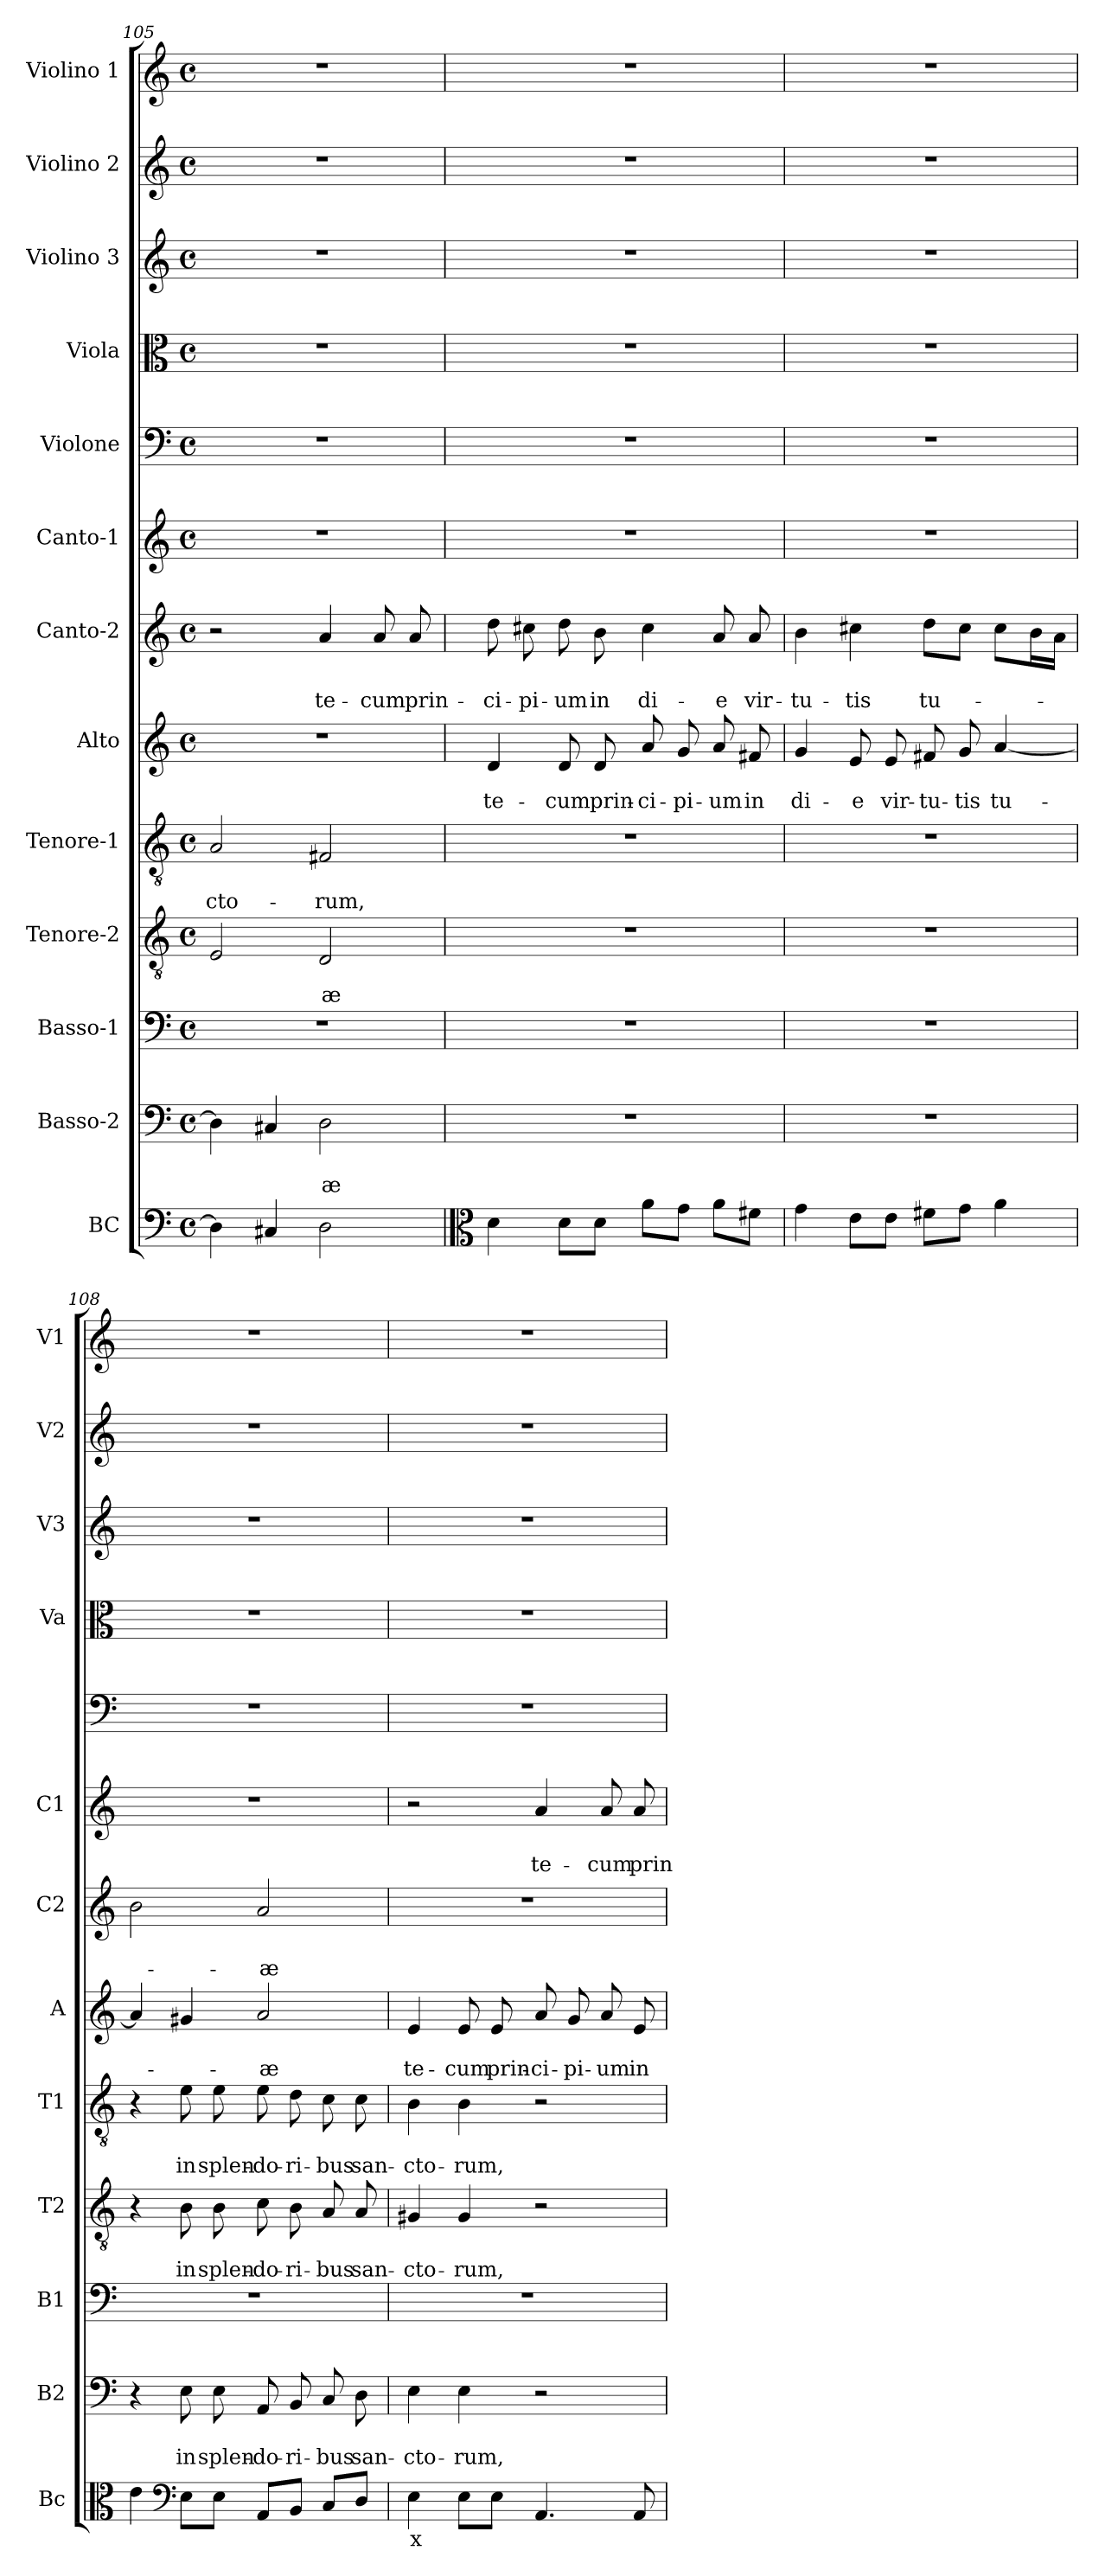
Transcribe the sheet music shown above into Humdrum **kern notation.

**kern	**text	**kern	**text	**text	**kern	**kern	**text	**text	**kern	**text	**text	**kern	**text	**text	**kern	**text	**text	**kern	**text	**text	**kern	**kern	**kern	**kern	**kern
*part13	*part13	*part12	*part12	*part12	*part11	*part10	*part10	*part10	*part9	*part9	*part9	*part8	*part8	*part8	*part7	*part7	*part7	*part6	*part6	*part6	*part5	*part4	*part3	*part2	*part1
*staff13	*staff13	*staff12	*staff12	*staff12	*staff11	*staff10	*staff10	*staff10	*staff9	*staff9	*staff9	*staff8	*staff8	*staff8	*staff7	*staff7	*staff7	*staff6	*staff6	*staff6	*staff5	*staff4	*staff3	*staff2	*staff1
*I"BC	*	*I"Basso-2	*	*	*I"Basso-1	*I"Tenore-2	*	*	*I"Tenore-1	*	*	*I"Alto	*	*	*I"Canto-2	*	*	*I"Canto-1	*	*	*I"Violone	*I"Viola	*I"Violino 3	*I"Violino 2	*I"Violino 1
*I'Bc	*	*I'B2	*	*	*I'B1	*I'T2	*	*	*I'T1	*	*	*I'A	*	*	*I'C2	*	*	*I'C1	*	*	*	*I'Va	*I'V3	*I'V2	*I'V1
*clefF4	*	*clefF4	*	*	*clefF4	*clefGv2	*	*	*clefGv2	*	*	*clefG2	*	*	*clefG2	*	*	*clefG2	*	*	*clefF4	*clefC3	*clefG2	*clefG2	*clefG2
*k[]	*	*k[]	*	*	*k[]	*k[]	*	*	*k[]	*	*	*k[]	*	*	*k[]	*	*	*k[]	*	*	*k[]	*k[]	*k[]	*k[]	*k[]
*C:	*	*C:	*	*	*C:	*C:	*	*	*C:	*	*	*C:	*	*	*C:	*	*	*C:	*	*	*C:	*C:	*C:	*C:	*C:
*M4/4	*	*M4/4	*	*	*M4/4	*M4/4	*	*	*M4/4	*	*	*M4/4	*	*	*M4/4	*	*	*M4/4	*	*	*M4/4	*M4/4	*M4/4	*M4/4	*M4/4
*met(c)	*	*met(c)	*	*	*met(c)	*met(c)	*	*	*met(c)	*	*	*met(c)	*	*	*met(c)	*	*	*met(c)	*	*	*met(c)	*met(c)	*met(c)	*met(c)	*met(c)
=105	=105	=105	=105	=105	=105	=105	=105	=105	=105	=105	=105	=105	=105	=105	=105	=105	=105	=105	=105	=105	=105	=105	=105	=105	=105
!	!	!	!	!	!	!	!	!	!	!	!LO:LY:b	!	!	!	!	!	!	!	!	!	!	!	!	!	!
4D\]	.	4D\]	.	.	1r	2E/	.	.	2A/	.	-cto-	1r	.	.	2r	.	.	1r	.	.	1r	1r	1r	1r	1r
4C#X/	.	4C#X/	.	.	.	.	.	.	.	.	.	.	.	.	.	.	.	.	.	.	.	.	.	.	.
!	!	!	!	!LO:LY:b	!	!	!	!LO:LY:b	!	!	!LO:LY:b	!	!	!	!	!	!LO:LY:b	!	!	!	!	!	!	!	!
2D\	.	2D\	.	-æ	.	2D/	.	-æ	2F#X/	.	-rum,	.	.	.	4a/	.	te-	.	.	.	.	.	.	.	.
!	!	!	!	!	!	!	!	!	!	!	!	!	!	!	!	!	!LO:LY:b	!	!	!	!	!	!	!	!
.	.	.	.	.	.	.	.	.	.	.	.	.	.	.	8a/	.	-cum	.	.	.	.	.	.	.	.
!	!	!	!	!	!	!	!	!	!	!	!	!	!	!	!	!	!LO:LY:b	!	!	!	!	!	!	!	!
.	.	.	.	.	.	.	.	.	.	.	.	.	.	.	8a/	.	prin-	.	.	.	.	.	.	.	.
=106	=106	=106	=106	=106	=106	=106	=106	=106	=106	=106	=106	=106	=106	=106	=106	=106	=106	=106	=106	=106	=106	=106	=106	=106	=106
*clefC3	*	*	*	*	*	*	*	*	*	*	*	*	*	*	*	*	*	*	*	*	*	*	*	*	*
!	!	!	!	!	!	!	!	!	!	!	!	!	!	!LO:LY:b	!	!	!LO:LY:b	!	!	!	!	!	!	!	!
4d\	.	1r	.	.	1r	1r	.	.	1r	.	.	4d/	.	te-	8dd\	.	-ci-	1r	.	.	1r	1r	1r	1r	1r
!	!	!	!	!	!	!	!	!	!	!	!	!	!	!	!	!	!LO:LY:b	!	!	!	!	!	!	!	!
.	.	.	.	.	.	.	.	.	.	.	.	.	.	.	8cc#X\	.	-pi-	.	.	.	.	.	.	.	.
!	!	!	!	!	!	!	!	!	!	!	!	!	!	!LO:LY:b	!	!	!LO:LY:b	!	!	!	!	!	!	!	!
8d\L	.	.	.	.	.	.	.	.	.	.	.	8d/	.	-cum	8dd\	.	-um	.	.	.	.	.	.	.	.
!	!	!	!	!	!	!	!	!	!	!	!	!	!	!LO:LY:b	!	!	!LO:LY:b	!	!	!	!	!	!	!	!
8d\J	.	.	.	.	.	.	.	.	.	.	.	8d/	.	prin-	8b\	.	in	.	.	.	.	.	.	.	.
!	!	!	!	!	!	!	!	!	!	!	!	!	!	!LO:LY:b	!	!	!LO:LY:b	!	!	!	!	!	!	!	!
8a\L	.	.	.	.	.	.	.	.	.	.	.	8a/	.	-ci-	4cc#\	.	di-	.	.	.	.	.	.	.	.
!	!	!	!	!	!	!	!	!	!	!	!	!	!	!LO:LY:b	!	!	!	!	!	!	!	!	!	!	!
8g\J	.	.	.	.	.	.	.	.	.	.	.	8g/	.	-pi-	.	.	.	.	.	.	.	.	.	.	.
!	!	!	!	!	!	!	!	!	!	!	!	!	!	!LO:LY:b	!	!	!LO:LY:b	!	!	!	!	!	!	!	!
8a\L	.	.	.	.	.	.	.	.	.	.	.	8a/	.	-um	8a/	.	-e	.	.	.	.	.	.	.	.
!	!	!	!	!	!	!	!	!	!	!	!	!	!	!LO:LY:b	!	!	!LO:LY:b	!	!	!	!	!	!	!	!
8f#X\J	.	.	.	.	.	.	.	.	.	.	.	8f#X/	.	in	8a/	.	vir-	.	.	.	.	.	.	.	.
=107	=107	=107	=107	=107	=107	=107	=107	=107	=107	=107	=107	=107	=107	=107	=107	=107	=107	=107	=107	=107	=107	=107	=107	=107	=107
!	!	!	!	!	!	!	!	!	!	!	!	!	!	!LO:LY:b	!	!	!LO:LY:b	!	!	!	!	!	!	!	!
4g\	.	1r	.	.	1r	1r	.	.	1r	.	.	4g/	.	di-	4b\	.	-tu-	1r	.	.	1r	1r	1r	1r	1r
!	!	!	!	!	!	!	!	!	!	!	!	!	!	!LO:LY:b	!	!	!LO:LY:b	!	!	!	!	!	!	!	!
8e\L	.	.	.	.	.	.	.	.	.	.	.	8e/	.	-e	4cc#X\	.	-tis	.	.	.	.	.	.	.	.
!	!	!	!	!	!	!	!	!	!	!	!	!	!	!LO:LY:b	!	!	!	!	!	!	!	!	!	!	!
8e\J	.	.	.	.	.	.	.	.	.	.	.	8e/	.	vir-	.	.	.	.	.	.	.	.	.	.	.
!	!	!	!	!	!	!	!	!	!	!	!	!	!	!LO:LY:b	!	!	!LO:LY:b	!	!	!	!	!	!	!	!
8f#X\L	.	.	.	.	.	.	.	.	.	.	.	8f#X/	.	-tu-	8dd\L	.	tu-	.	.	.	.	.	.	.	.
!	!	!	!	!	!	!	!	!	!	!	!	!	!	!LO:LY:b	!	!	!	!	!	!	!	!	!	!	!
8g\J	.	.	.	.	.	.	.	.	.	.	.	8g/	.	-tis	8cc#\J	.	.	.	.	.	.	.	.	.	.
!	!	!	!	!	!	!	!	!	!	!	!	!	!	!LO:LY:b	!	!	!	!	!	!	!	!	!	!	!
4a\	.	.	.	.	.	.	.	.	.	.	.	[4a/	.	tu-	8cc#\L	.	.	.	.	.	.	.	.	.	.
.	.	.	.	.	.	.	.	.	.	.	.	.	.	.	16b\L	.	.	.	.	.	.	.	.	.	.
.	.	.	.	.	.	.	.	.	.	.	.	.	.	.	16a\JJ	.	.	.	.	.	.	.	.	.	.
!!LO:PB:g=z
=108	=108	=108	=108	=108	=108	=108	=108	=108	=108	=108	=108	=108	=108	=108	=108	=108	=108	=108	=108	=108	=108	=108	=108	=108	=108
4e\	.	4r	.	.	1r	4r	.	.	4r	.	.	4a/]	.	.	2b\	.	.	1r	.	.	1r	1r	1r	1r	1r
*clefF4	*	*	*	*	*	*	*	*	*	*	*	*	*	*	*	*	*	*	*	*	*	*	*	*	*
!	!	!	!	!LO:LY:b	!	!	!	!LO:LY:b	!	!	!LO:LY:b	!	!	!	!	!	!	!	!	!	!	!	!	!	!
8E\L	.	8E\	.	in	.	8B\	.	in	8e\	.	in	4g#X/	.	.	.	.	.	.	.	.	.	.	.	.	.
!	!	!	!	!LO:LY:b	!	!	!	!LO:LY:b	!	!	!LO:LY:b	!	!	!	!	!	!	!	!	!	!	!	!	!	!
8E\J	.	8E\	.	splen-	.	8B\	.	splen-	8e\	.	splen-	.	.	.	.	.	.	.	.	.	.	.	.	.	.
!	!	!	!	!LO:LY:b	!	!	!	!LO:LY:b	!	!	!LO:LY:b	!	!	!LO:LY:b	!	!	!LO:LY:b	!	!	!	!	!	!	!	!
8AA/L	.	8AA/	.	-do-	.	8c\	.	-do-	8e\	.	-do-	2a/	.	-æ	2a/	.	-æ	.	.	.	.	.	.	.	.
!	!	!	!	!LO:LY:b	!	!	!	!LO:LY:b	!	!	!LO:LY:b	!	!	!	!	!	!	!	!	!	!	!	!	!	!
8BB/J	.	8BB/	.	-ri-	.	8B\	.	-ri-	8d\	.	-ri-	.	.	.	.	.	.	.	.	.	.	.	.	.	.
!	!	!	!	!LO:LY:b	!	!	!	!LO:LY:b	!	!	!LO:LY:b	!	!	!	!	!	!	!	!	!	!	!	!	!	!
8C/L	.	8C/	.	-bus	.	8A/	.	-bus	8c\	.	-bus	.	.	.	.	.	.	.	.	.	.	.	.	.	.
!	!	!	!	!LO:LY:b	!	!	!	!LO:LY:b	!	!	!LO:LY:b	!	!	!	!	!	!	!	!	!	!	!	!	!	!
8D/J	.	8D\	.	san-	.	8A/	.	san-	8c\	.	san-	.	.	.	.	.	.	.	.	.	.	.	.	.	.
=109	=109	=109	=109	=109	=109	=109	=109	=109	=109	=109	=109	=109	=109	=109	=109	=109	=109	=109	=109	=109	=109	=109	=109	=109	=109
!	!LO:LY:b	!	!	!LO:LY:b	!	!	!	!LO:LY:b	!	!	!LO:LY:b	!	!	!LO:LY:b	!	!	!	!	!	!	!	!	!	!	!
4E\	x	4E\	.	-cto-	1r	4G#X/	.	-cto-	4B\	.	-cto-	4e/	.	te-	1r	.	.	2r	.	.	1r	1r	1r	1r	1r
!	!	!	!	!LO:LY:b	!	!	!	!LO:LY:b	!	!	!LO:LY:b	!	!	!LO:LY:b	!	!	!	!	!	!	!	!	!	!	!
8E\L	.	4E\	.	-rum,	.	4G#/	.	-rum,	4B\	.	-rum,	8e/	.	-cum	.	.	.	.	.	.	.	.	.	.	.
!	!	!	!	!	!	!	!	!	!	!	!	!	!	!LO:LY:b	!	!	!	!	!	!	!	!	!	!	!
8E\J	.	.	.	.	.	.	.	.	.	.	.	8e/	.	prin-	.	.	.	.	.	.	.	.	.	.	.
!	!	!	!	!	!	!	!	!	!	!	!	!	!	!LO:LY:b	!	!	!	!	!	!LO:LY:b	!	!	!	!	!
4.AA/	.	2r	.	.	.	2r	.	.	2r	.	.	8a/	.	-ci-	.	.	.	4a/	.	te-	.	.	.	.	.
!	!	!	!	!	!	!	!	!	!	!	!	!	!	!LO:LY:b	!	!	!	!	!	!	!	!	!	!	!
.	.	.	.	.	.	.	.	.	.	.	.	8g/	.	-pi-	.	.	.	.	.	.	.	.	.	.	.
!	!	!	!	!	!	!	!	!	!	!	!	!	!	!LO:LY:b	!	!	!	!	!	!LO:LY:b	!	!	!	!	!
.	.	.	.	.	.	.	.	.	.	.	.	8a/	.	-um	.	.	.	8a/	.	-cum	.	.	.	.	.
!	!	!	!	!	!	!	!	!	!	!	!	!	!	!LO:LY:b	!	!	!	!	!	!LO:LY:b	!	!	!	!	!
8AA/	.	.	.	.	.	.	.	.	.	.	.	8e/	.	in	.	.	.	8a/	.	prin-	.	.	.	.	.
=	=	=	=	=	=	=	=	=	=	=	=	=	=	=	=	=	=	=	=	=	=	=	=	=	=
*-	*-	*-	*-	*-	*-	*-	*-	*-	*-	*-	*-	*-	*-	*-	*-	*-	*-	*-	*-	*-	*-	*-	*-	*-	*-
